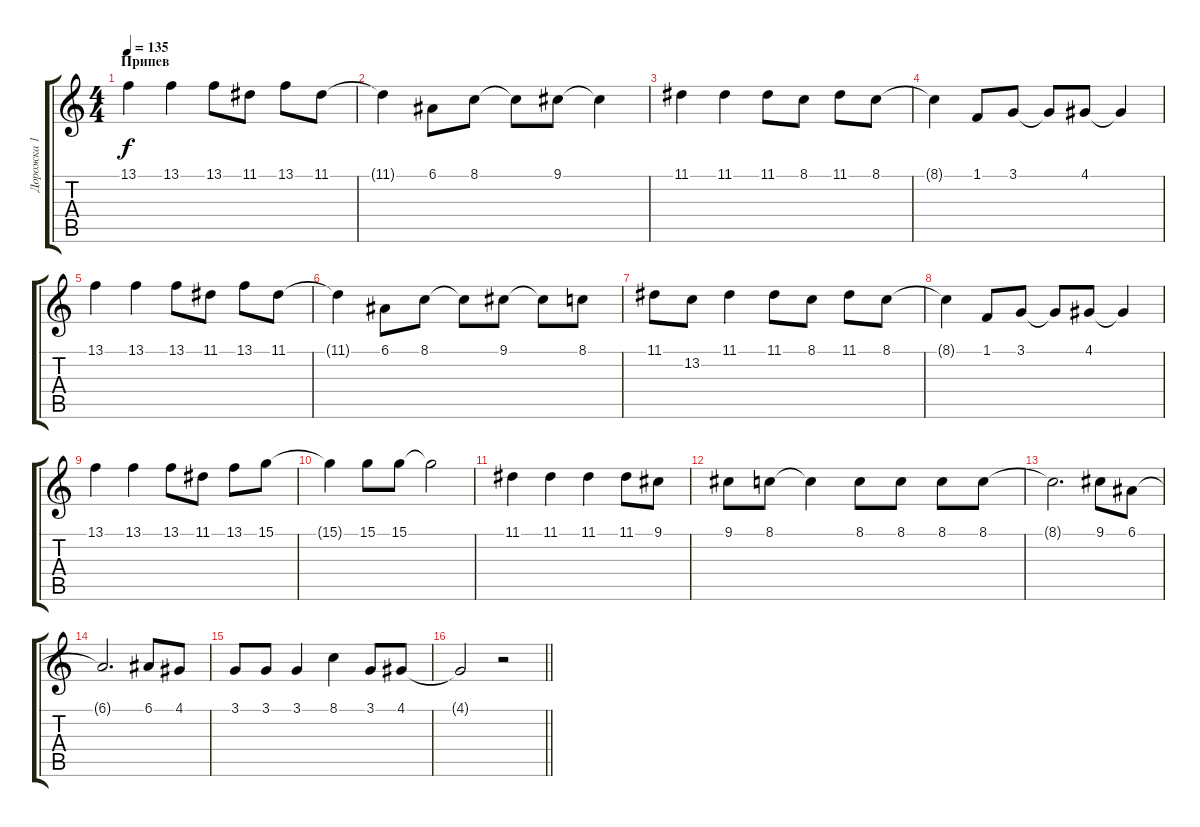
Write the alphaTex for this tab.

\track ("Дорожка 1" "Дорожка 1") {instrument clarinet}
\staff {score tabs}
\tuning (E4 B3 G3 D3 A2 E2) {hide}
\ts (4 4)
\section ("" "Припев")
\tempo 135
\clef g2
\ks c
13.1.4{dy f} 13.1.4 13.1.8 11.1.8 13.1.8 11.1.8 |
11.1{t}.4 6.1.8 8.1.8 8.1{t}.8 9.1.8 9.1{t}.4 |
11.1.4 11.1.4 11.1.8 8.1.8 11.1.8 8.1.8 |
8.1{t}.4 1.1.8 3.1.8 3.1{t}.8 4.1.8 4.1{t}.4 |
13.1.4 13.1.4 13.1.8 11.1.8 13.1.8 11.1.8 |
11.1{t}.4 6.1.8 8.1.8 8.1{t}.8 9.1.8 9.1{t}.8 8.1.8 |
11.1.8 13.2.8 11.1.4 11.1.8 8.1.8 11.1.8 8.1.8 |
8.1{t}.4 1.1.8 3.1.8 3.1{t}.8 4.1.8 4.1{t}.4 |
13.1.4 13.1.4 13.1.8 11.1.8 13.1.8 15.1.8 |
15.1{t}.4 15.1.8 15.1.8 15.1{t}.2 |
11.1.4 11.1.4 11.1.4 11.1.8 9.1.8 |
9.1.8 8.1.8 8.1{t}.4 8.1.8 8.1.8 8.1.8 8.1.8 |
8.1{t}.2{d} 9.1.8 6.1.8 |
6.1{t}.2{d} 6.1.8 4.1.8 |
3.1.8 3.1.8 3.1.4 8.1.4 3.1.8 4.1.8 |
\barLineRight lightlight
4.1{t}.2 r.2
